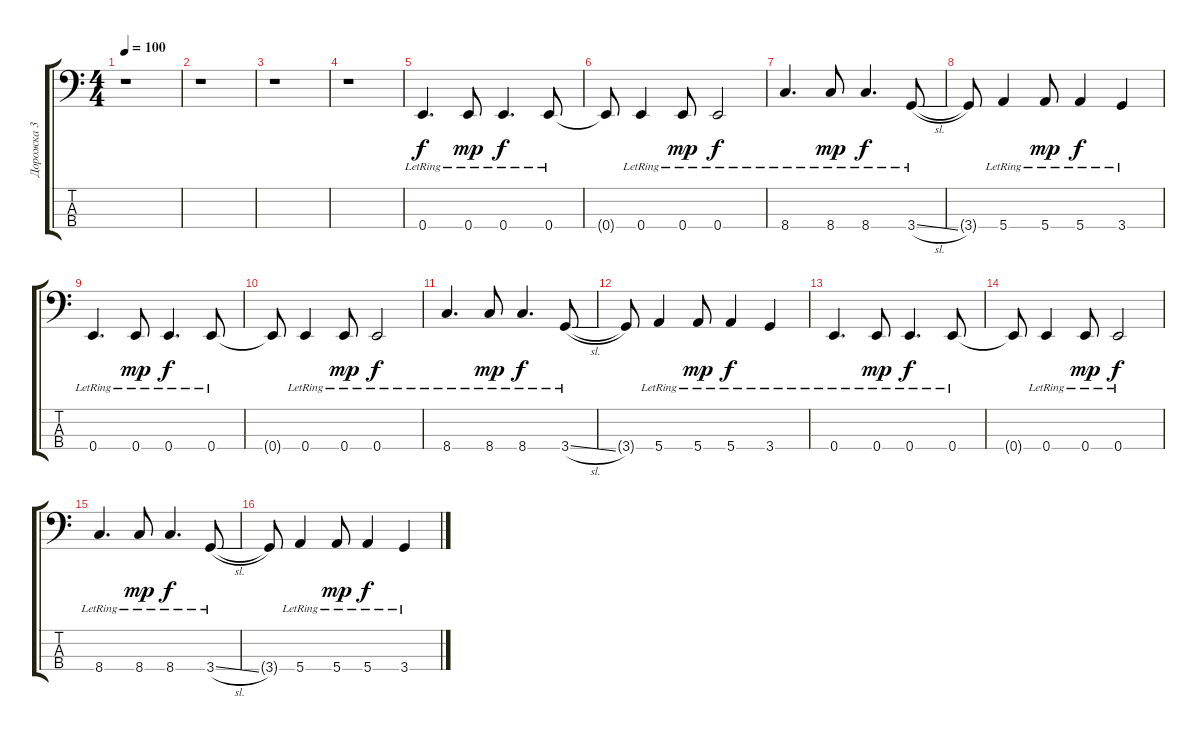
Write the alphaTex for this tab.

\track ("Дорожка 3" "Дорожка 3") {instrument electricbassfinger}
\staff {score tabs}
\tuning (G2 D2 A1 E1) {hide}
\ts (4 4)
\tempo 100
\clef f4
\ks c
r.1{dy f instrument electricbassfinger} |
r.1 |
r.1 |
r.1 |
0.4{lr}.4{d} 0.4{lr}.8{dy mp} 0.4{lr}.4{d dy f} 0.4{lr}.8 |
0.4{t}.8 0.4{lr}.4 0.4{lr}.8{dy mp} 0.4{lr}.2{dy f} |
8.4{lr}.4{d} 8.4{lr}.8{dy mp} 8.4{lr}.4{d dy f} 3.4{sl lr}.8 |
3.4{t}.8 5.4{lr}.4 5.4{lr}.8{dy mp} 5.4{lr}.4{dy f} 3.4{lr}.4 |
0.4{lr}.4{d} 0.4{lr}.8{dy mp} 0.4{lr}.4{d dy f} 0.4{lr}.8 |
0.4{t}.8 0.4{lr}.4 0.4{lr}.8{dy mp} 0.4{lr}.2{dy f} |
8.4{lr}.4{d} 8.4{lr}.8{dy mp} 8.4{lr}.4{d dy f} 3.4{sl lr}.8 |
3.4{t}.8 5.4{lr}.4 5.4{lr}.8{dy mp} 5.4{lr}.4{dy f} 3.4{lr}.4 |
0.4{lr}.4{d} 0.4{lr}.8{dy mp} 0.4{lr}.4{d dy f} 0.4{lr}.8 |
0.4{t}.8 0.4{lr}.4 0.4{lr}.8{dy mp} 0.4{lr}.2{dy f} |
8.4{lr}.4{d} 8.4{lr}.8{dy mp} 8.4{lr}.4{d dy f} 3.4{sl lr}.8 |
3.4{t}.8 5.4{lr}.4 5.4{lr}.8{dy mp} 5.4{lr}.4{dy f} 3.4{lr}.4
